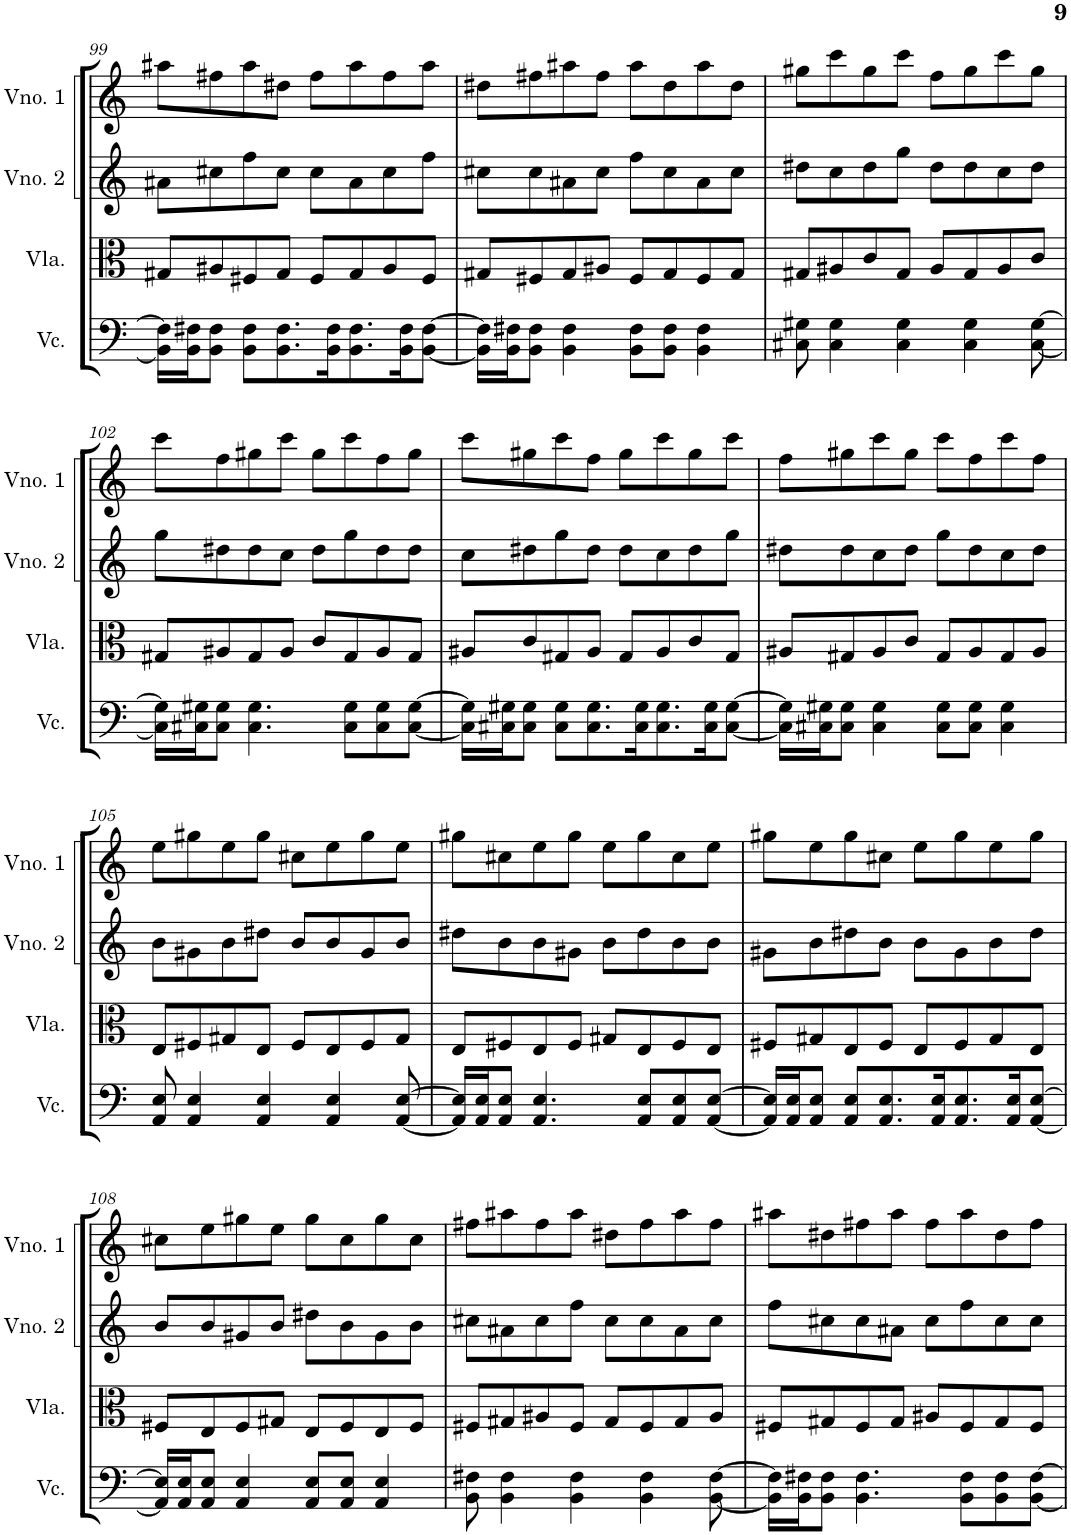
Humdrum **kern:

**kern	**kern	**kern	**kern
*part4	*part3	*part2	*part1
*staff4	*staff3	*staff2	*staff1
*I"Violoncelo	*I"Viola	*I"Violino 2	*I"Violino 1
*I'Vc.	*I'Vla.	*I'Vno. 2	*I'Vno. 1
!!LO:PB:g=z
*clefF4	*clefC3	*clefG2	*clefG2
*k[]	*k[]	*k[]	*k[]
*M4/4	*M4/4	*M4/4	*M4/4
=99	=99	=99	=99
16BB\] 16F#\]LL	8G#X/L	8a#X\L	8aa#X\L
16BB\ 16F#X\J	.	.	.
8BB\ 8F#\J	8A#X/	8cc#X\	8ff#X\
8BB\ 8F#\L	8F#X/	8ff\	8aa#\
8.BB\ 8.F#\	8G#/J	8cc#\J	8dd#X\J
.	8F#/L	8cc#\L	8ff#\L
16BB\ 16F#\K	.	.	.
8.BB\ 8.F#\	8G#/	8a#\	8aa#\
.	8A#/	8cc#\	8ff#\
16BB\ 16F#\K	.	.	.
[8BB\ [8F#\J	8F#/J	8ff\J	8aa#\J
=100	=100	=100	=100
16BB\] 16F#\]LL	8G#X/L	8cc#X\L	8dd#X\L
16BB\ 16F#X\J	.	.	.
8BB\ 8F#\J	8F#X/	8cc#\	8ff#X\
4BB\ 4F#\	8G#/	8a#X\	8aa#X\
.	8A#X/J	8cc#\J	8ff#\J
8BB\ 8F#\L	8F#/L	8ff\L	8aa#\L
8BB\ 8F#\J	8G#/	8cc#\	8dd#\
4BB\ 4F#\	8F#/	8a#\	8aa#\
.	8G#/J	8cc#\J	8dd#\J
=101	=101	=101	=101
8C#X\ 8G#X\	8G#X/L	8dd#X\L	8gg#X\L
4C#\ 4G#\	8A#X/	8cc\	8ccc\
.	8c/	8dd#\	8gg#\
4C#\ 4G#\	8G#/J	8gg\J	8ccc\J
.	8A#/L	8dd#\L	8ff\L
4C#\ 4G#\	8G#/	8dd#\	8gg#\
.	8A#/	8cc\	8ccc\
[8C#\ [8G#\	8c/J	8dd#\J	8gg#\J
!!LO:LB:g=z
=102	=102	=102	=102
16C#\] 16G#\]LL	8G#X/L	8gg\L	8ccc\L
16C#X\ 16G#X\J	.	.	.
8C#\ 8G#\J	8A#X/	8dd#X\	8ff\
4.C#\ 4.G#\	8G#/	8dd#\	8gg#X\
.	8A#/J	8cc\J	8ccc\J
.	8c/L	8dd#\L	8gg#\L
8C#\ 8G#\L	8G#/	8gg\	8ccc\
8C#\ 8G#\	8A#/	8dd#\	8ff\
[8C#\ [8G#\J	8G#/J	8dd#\J	8gg#\J
=103	=103	=103	=103
16C#\] 16G#\]LL	8A#X/L	8cc\L	8ccc\L
16C#X\ 16G#X\J	.	.	.
8C#\ 8G#\J	8c/	8dd#X\	8gg#X\
8C#\ 8G#\L	8G#X/	8gg\	8ccc\
8.C#\ 8.G#\	8A#/J	8dd#\J	8ff\J
.	8G#/L	8dd#\L	8gg#\L
16C#\ 16G#\K	.	.	.
8.C#\ 8.G#\	8A#/	8cc\	8ccc\
.	8c/	8dd#\	8gg#\
16C#\ 16G#\K	.	.	.
[8C#\ [8G#\J	8G#/J	8gg\J	8ccc\J
=104	=104	=104	=104
16C#\] 16G#\]LL	8A#X/L	8dd#X\L	8ff\L
16C#X\ 16G#X\J	.	.	.
8C#\ 8G#\J	8G#X/	8dd#\	8gg#X\
4C#\ 4G#\	8A#/	8cc\	8ccc\
.	8c/J	8dd#\J	8gg#\J
8C#\ 8G#\L	8G#/L	8gg\L	8ccc\L
8C#\ 8G#\J	8A#/	8dd#\	8ff\
4C#\ 4G#\	8G#/	8cc\	8ccc\
.	8A#/J	8dd#\J	8ff\J
!!LO:LB:g=z
=105	=105	=105	=105
8AA/ 8E/	8E/L	8b\L	8ee\L
4AA/ 4E/	8F#X/	8g#X\	8gg#X\
.	8G#X/	8b\	8ee\
4AA/ 4E/	8E/J	8dd#X\J	8gg#\J
.	8F#/L	8b/L	8cc#X\L
4AA/ 4E/	8E/	8b/	8ee\
.	8F#/	8g#/	8gg#\
[8AA/ [8E/	8G#/J	8b/J	8ee\J
=106	=106	=106	=106
16AA/] 16E/]LL	8E/L	8dd#X\L	8gg#X\L
16AA/ 16E/J	.	.	.
8AA/ 8E/J	8F#X/	8b\	8cc#X\
4.AA/ 4.E/	8E/	8b\	8ee\
.	8F#/J	8g#X\J	8gg#\J
.	8G#X/L	8b\L	8ee\L
8AA/ 8E/L	8E/	8dd#\	8gg#\
8AA/ 8E/	8F#/	8b\	8cc#\
[8AA/ [8E/J	8E/J	8b\J	8ee\J
=107	=107	=107	=107
16AA/] 16E/]LL	8F#X/L	8g#X\L	8gg#X\L
16AA/ 16E/J	.	.	.
8AA/ 8E/J	8G#X/	8b\	8ee\
8AA/ 8E/L	8E/	8dd#X\	8gg#\
8.AA/ 8.E/	8F#/J	8b\J	8cc#X\J
.	8E/L	8b\L	8ee\L
16AA/ 16E/K	.	.	.
8.AA/ 8.E/	8F#/	8g#\	8gg#\
.	8G#/	8b\	8ee\
16AA/ 16E/K	.	.	.
[8AA/ [8E/J	8E/J	8dd#\J	8gg#\J
!!LO:LB:g=z
=108	=108	=108	=108
16AA/] 16E/]LL	8F#X/L	8b/L	8cc#X\L
16AA/ 16E/J	.	.	.
8AA/ 8E/J	8E/	8b/	8ee\
4AA/ 4E/	8F#/	8g#X/	8gg#X\
.	8G#X/J	8b/J	8ee\J
8AA/ 8E/L	8E/L	8dd#X\L	8gg#\L
8AA/ 8E/J	8F#/	8b\	8cc#\
4AA/ 4E/	8E/	8g#\	8gg#\
.	8F#/J	8b\J	8cc#\J
=109	=109	=109	=109
8BB\ 8F#X\	8F#X/L	8cc#X\L	8ff#X\L
4BB\ 4F#\	8G#X/	8a#X\	8aa#X\
.	8A#X/	8cc#\	8ff#\
4BB\ 4F#\	8F#/J	8ff\J	8aa#\J
.	8G#/L	8cc#\L	8dd#X\L
4BB\ 4F#\	8F#/	8cc#\	8ff#\
.	8G#/	8a#\	8aa#\
[8BB\ [8F#\	8A#/J	8cc#\J	8ff#\J
=110	=110	=110	=110
16BB\] 16F#\]LL	8F#X/L	8ff\L	8aa#X\L
16BB\ 16F#X\J	.	.	.
8BB\ 8F#\J	8G#X/	8cc#X\	8dd#X\
4.BB\ 4.F#\	8F#/	8cc#\	8ff#X\
.	8G#/J	8a#X\J	8aa#\J
.	8A#X/L	8cc#\L	8ff#\L
8BB\ 8F#\L	8F#/	8ff\	8aa#\
8BB\ 8F#\	8G#/	8cc#\	8dd#\
[8BB\ [8F#\J	8F#/J	8cc#\J	8ff#\J
=	=	=	=
*-	*-	*-	*-
